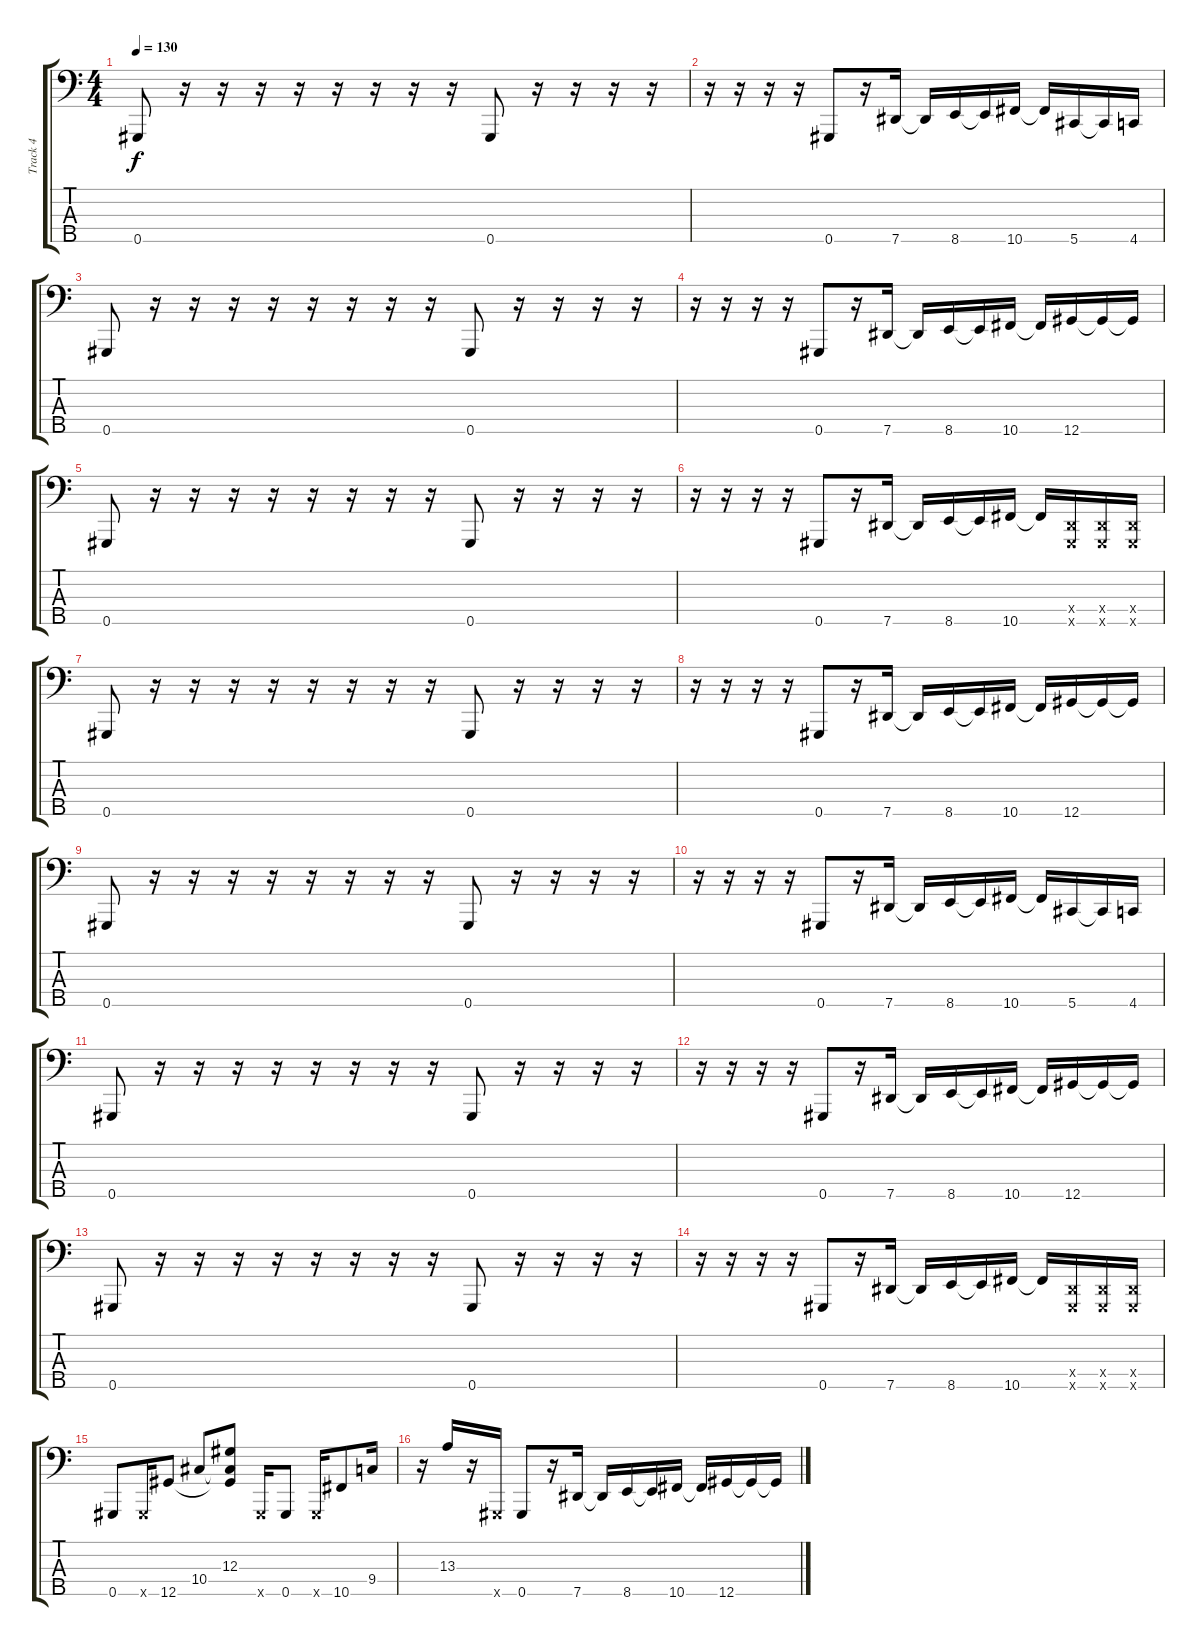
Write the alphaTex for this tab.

\track ("Track 4" "Track 4") {instrument electricbasspick}
\staff {score tabs}
\tuning (Gb2 Db2 Ab1 Eb1 Ab0) {hide}
\ts (4 4)
\tempo 130
\clef f4
\ks c
0.5.8{dy f} r.16 r.16 r.16 r.16 r.16 r.16 r.16 r.16 0.5.8 r.16 r.16 r.16 r.16 |
r.16 r.16 r.16 r.16 0.5.8 r.16 7.5.16 7.5{t}.16 8.5.16 8.5{t}.16 10.5.16 10.5{t}.16 5.5.16 5.5{t}.16 4.5.16 |
0.5.8 r.16 r.16 r.16 r.16 r.16 r.16 r.16 r.16 0.5.8 r.16 r.16 r.16 r.16 |
r.16 r.16 r.16 r.16 0.5.8 r.16 7.5.16 7.5{t}.16 8.5.16 8.5{t}.16 10.5.16 10.5{t}.16 12.5.16 12.5{t}.16 12.5{t}.16 |
0.5.8 r.16 r.16 r.16 r.16 r.16 r.16 r.16 r.16 0.5.8 r.16 r.16 r.16 r.16 |
r.16 r.16 r.16 r.16 0.5.8 r.16 7.5.16 7.5{t}.16 8.5.16 8.5{t}.16 10.5.16 10.5{t}.16 (0.4{x} 0.5{x}).16 (0.4{x} 0.5{x}).16 (0.4{x} 0.5{x}).16 |
0.5.8 r.16 r.16 r.16 r.16 r.16 r.16 r.16 r.16 0.5.8 r.16 r.16 r.16 r.16 |
r.16 r.16 r.16 r.16 0.5.8 r.16 7.5.16 7.5{t}.16 8.5.16 8.5{t}.16 10.5.16 10.5{t}.16 12.5.16 12.5{t}.16 12.5{t}.16 |
0.5.8 r.16 r.16 r.16 r.16 r.16 r.16 r.16 r.16 0.5.8 r.16 r.16 r.16 r.16 |
r.16 r.16 r.16 r.16 0.5.8 r.16 7.5.16 7.5{t}.16 8.5.16 8.5{t}.16 10.5.16 10.5{t}.16 5.5.16 5.5{t}.16 4.5.16 |
0.5.8 r.16 r.16 r.16 r.16 r.16 r.16 r.16 r.16 0.5.8 r.16 r.16 r.16 r.16 |
r.16 r.16 r.16 r.16 0.5.8 r.16 7.5.16 7.5{t}.16 8.5.16 8.5{t}.16 10.5.16 10.5{t}.16 12.5.16 12.5{t}.16 12.5{t}.16 |
0.5.8 r.16 r.16 r.16 r.16 r.16 r.16 r.16 r.16 0.5.8 r.16 r.16 r.16 r.16 |
r.16 r.16 r.16 r.16 0.5.8 r.16 7.5.16 7.5{t}.16 8.5.16 8.5{t}.16 10.5.16 10.5{t}.16 (0.4{x} 0.5{x}).16 (0.4{x} 0.5{x}).16 (0.4{x} 0.5{x}).16 |
0.5.8 0.5{x}.16 12.5.8 10.4.8 (12.3 10.4{t} 12.5{t}).8 0.5{x}.16 0.5.8 0.5{x}.16 10.5.8 9.4.16 |
r.16 13.3.16 r.16 0.5{x}.16 0.5.8 r.16 7.5.16 7.5{t}.16 8.5.16 8.5{t}.16 10.5.16 10.5{t}.16 12.5.16 12.5{t}.16 12.5{t}.16
